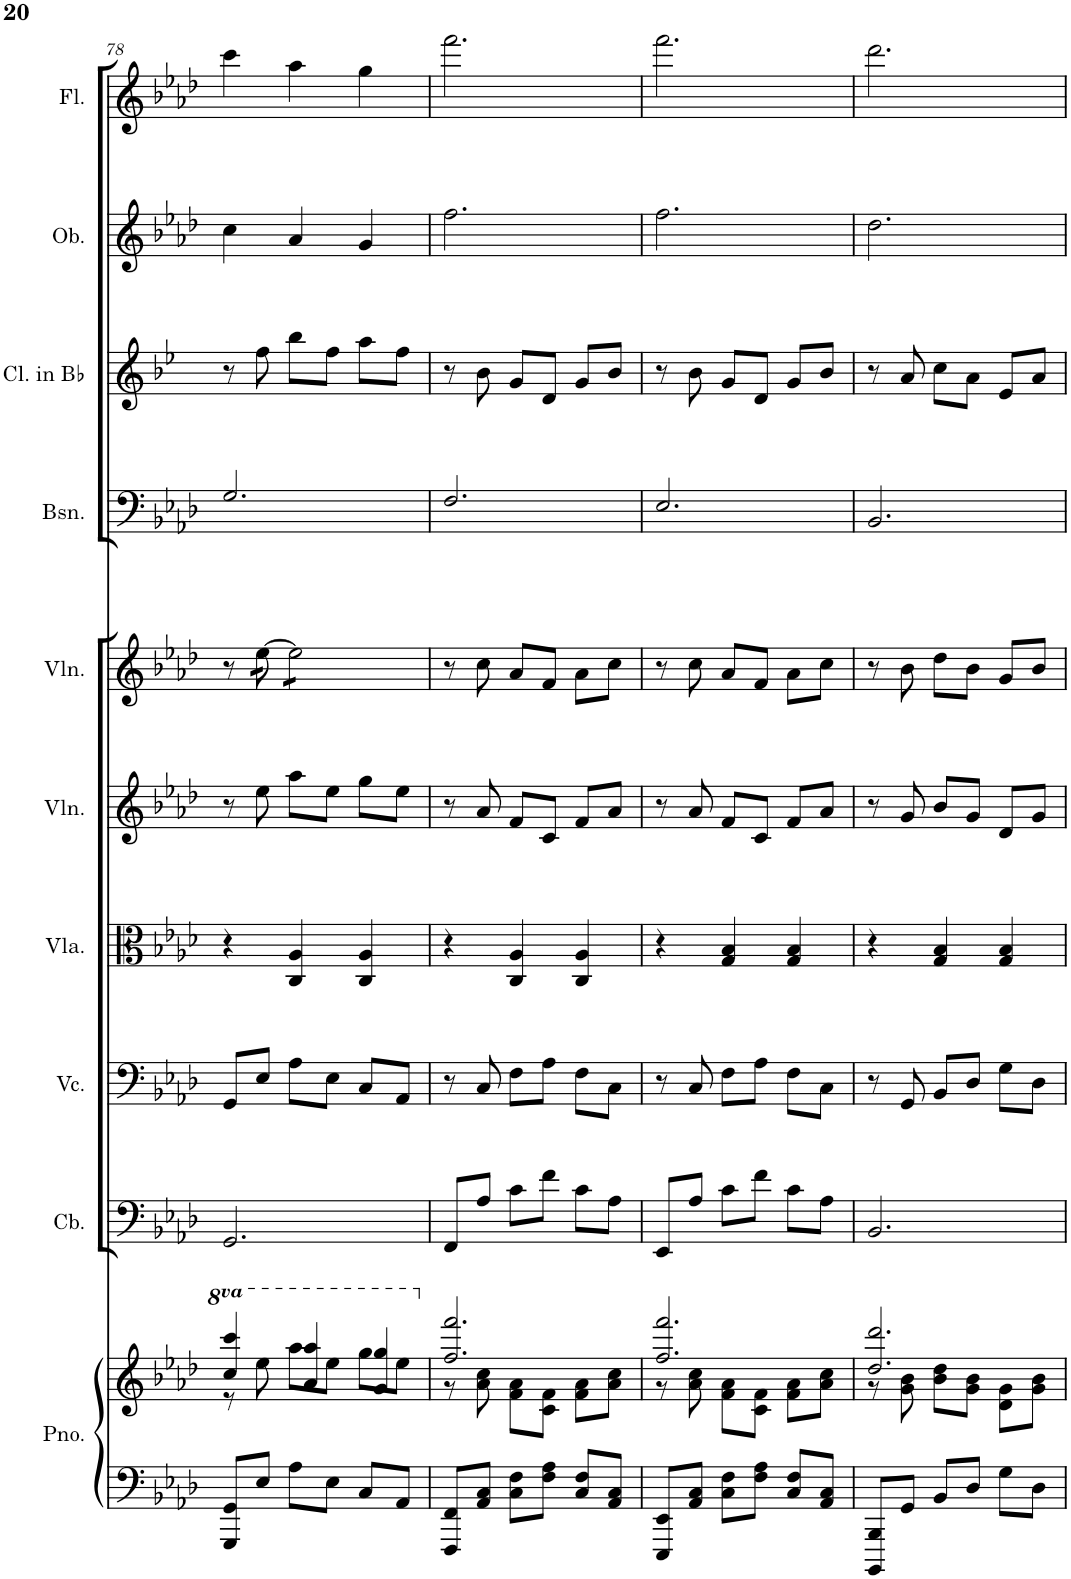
**kern	**kern	**kern	**kern	**kern	**kern	**kern	**kern	**kern	**kern	**kern
*part10	*part10	*part9	*part8	*part7	*part6	*part5	*part4	*part3	*part2	*part1
*staff11	*staff10	*staff9	*staff8	*staff7	*staff6	*staff5	*staff4	*staff3	*staff2	*staff1
*I"Piano	*	*I"Contrabbasso	*I"Violoncello	*I"Viola	*I"Violino II	*I"Violino I	*I"Fagotto	*I"Clarinetto	*I"Oboe	*I"Flauto
*I'Pno.	*	*I'Cb.	*I'Vc.	*I'Vla.	*I'Vln.	*I'Vln.	*	*	*I'Ob.	*I'Fl.
!!LO:PB:g=z
*clefF4	*clefG2	*clefF4	*clefF4	*clefC3	*clefG2	*clefG2	*clefF4	*clefG2	*clefG2	*clefG2
*	*	*Trd7c12	*	*	*	*	*	*Trd1c2	*	*
*k[b-e-a-d-]	*k[b-e-a-d-]	*k[b-e-a-d-]	*k[b-e-a-d-]	*k[b-e-a-d-]	*k[b-e-a-d-]	*k[b-e-a-d-]	*k[b-e-a-d-]	*k[b-e-]	*k[b-e-a-d-]	*k[b-e-a-d-]
*M3/4	*M3/4	*M3/4	*M3/4	*M3/4	*M3/4	*M3/4	*M3/4	*M3/4	*M3/4	*M3/4
=78	=78	=78	=78	=78	=78	=78	=78	=78	=78	=78
*	*^	*	*	*	*	*	*	*	*	*
8GGG/^ 8GG/^L	4ccc/^ 4cccc/^	8r	2.GG/	8GG/L	4r	8r	8r	2.G/	8r	4cc\	4ccc\
*	*	*	*	*	*	*	*tremolo	*	*	*	*
8E-/J	.	8eee-\	.	8E-/J	.	8ee-\	[16ee-\	.	8ff\	.	.
.	.	.	.	.	.	.	16ee-\	.	.	.	.
8A-\L	4aa-/^ 4aaa-/^	8aaa-\L	.	8A-\L	4C/' 4A-/'	8aa-\L	8ee-\]L	.	8bb-\L	4a-/	4aa-\
8E-\J	.	8eee-\J	.	8E-\J	.	8ee-\J	8ee-\	.	8ff\J	.	.
8C/L	4gg/^ 4ggg/^	8ggg\L	.	8C/L	4C/' 4A-/'	8gg\L	8ee-\	.	8aa\L	4g/	4gg\
8AA-/J	.	8eee-\J	.	8AA-/J	.	8ee-\J	8ee-\J	.	8ff\J	.	.
*	*	*	*	*	*	*	*Xtremolo	*	*	*	*
=79	=79	=79	=79	=79	=79	=79	=79	=79	=79	=79	=79
8FFF/^ 8FF/^L	2.ff/^ 2.fff/^	8r	8FF/L	8r	4r	8r	8r	2.F/	8r	2.ff\	2.fff\
8AA-/ 8C/J	.	8a-\ 8cc\	8A-/J	8C/	.	8a-/	8cc\	.	8b-\	.	.
8C\ 8F\L	.	8f\ 8a-\L	8c\L	8F\L	4C/' 4A-/'	8f/L	8a-/L	.	8g/L	.	.
8F\ 8A-\J	.	8c\ 8f\J	8f\J	8A-\J	.	8c/J	8f/J	.	8d/J	.	.
8C/ 8F/L	.	8f\ 8a-\L	8c\L	8F\L	4C/' 4A-/'	8f/L	8a-\L	.	8g/L	.	.
8AA-/ 8C/J	.	8a-\ 8cc\J	8A-\J	8C\J	.	8a-/J	8cc\J	.	8b-/J	.	.
=80	=80	=80	=80	=80	=80	=80	=80	=80	=80	=80	=80
8EEE-/^ 8EE-/^L	2.ff/^ 2.fff/^	8r	8EE-/L	8r	4r	8r	8r	2.E-/	8r	2.ff\	2.fff\
8AA-/ 8C/J	.	8a-\ 8cc\	8A-/J	8C/	.	8a-/	8cc\	.	8b-\	.	.
8C\ 8F\L	.	8f\ 8a-\L	8c\L	8F\L	4G/' 4B-/'	8f/L	8a-/L	.	8g/L	.	.
8F\ 8A-\J	.	8c\ 8f\J	8f\J	8A-\J	.	8c/J	8f/J	.	8d/J	.	.
8C/ 8F/L	.	8f\ 8a-\L	8c\L	8F\L	4G/' 4B-/'	8f/L	8a-\L	.	8g/L	.	.
8AA-/ 8C/J	.	8a-\ 8cc\J	8A-\J	8C\J	.	8a-/J	8cc\J	.	8b-/J	.	.
=81	=81	=81	=81	=81	=81	=81	=81	=81	=81	=81	=81
8BBBB-/^ 8BBB-/^L	2.dd-/^ 2.ddd-/^	8r	2.BB-/	8r	4r	8r	8r	2.BB-/	8r	2.dd-\	2.ddd-\
8GG/J	.	8g\ 8b-\	.	8GG/	.	8g/	8b-\	.	8a/	.	.
8BB-/L	.	8b-\ 8dd-\L	.	8BB-/L	4G/' 4B-/'	8b-/L	8dd-\L	.	8cc\L	.	.
8D-/J	.	8g\ 8b-\J	.	8D-/J	.	8g/J	8b-\J	.	8a\J	.	.
8G\L	.	8d-\ 8g\L	.	8G\L	4G/' 4B-/'	8d-/L	8g/L	.	8e-/L	.	.
8D-\J	.	8g\ 8b-\J	.	8D-\J	.	8g/J	8b-/J	.	8a/J	.	.
*	*v	*v	*	*	*	*	*	*	*	*	*
=	=	=	=	=	=	=	=	=	=	=
*-	*-	*-	*-	*-	*-	*-	*-	*-	*-	*-
